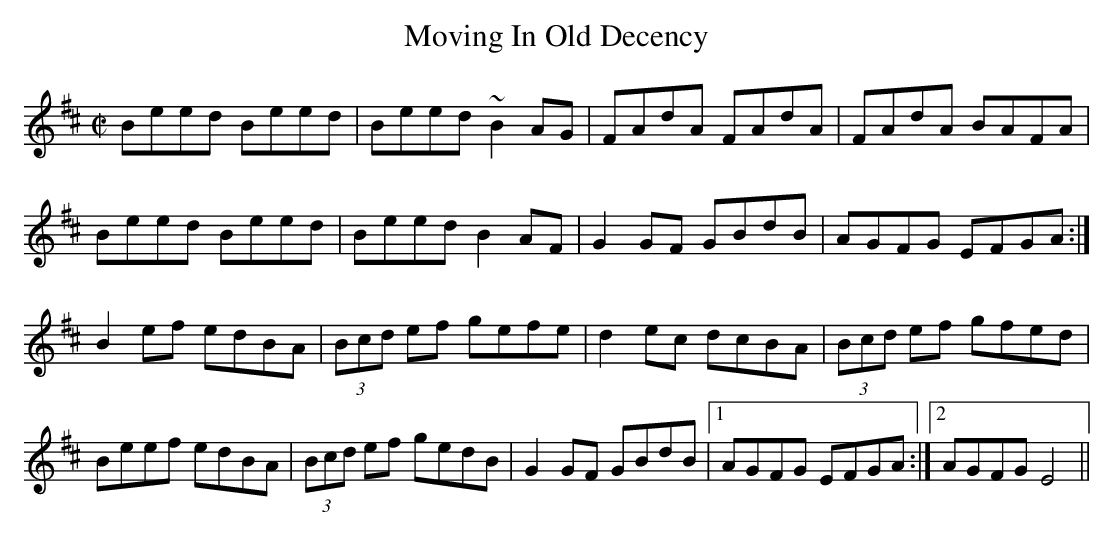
X:1
T:Moving In Old Decency
M:C|
K:Edor
Beed Beed|Beed ~B2 AG|FAdA FAdA|FAdA BAFA|
Beed Beed|Beed B2 AF|G2 GF GBdB|AGFG EFGA:|
B2 ef edBA|(3Bcd ef gefe|d2 ec dcBA|(3Bcd ef gfed|
Beef  edBA|(3Bcd ef gedB|G2 GF GBdB|1 AGFG EFGA:|2 AGFG E4||
